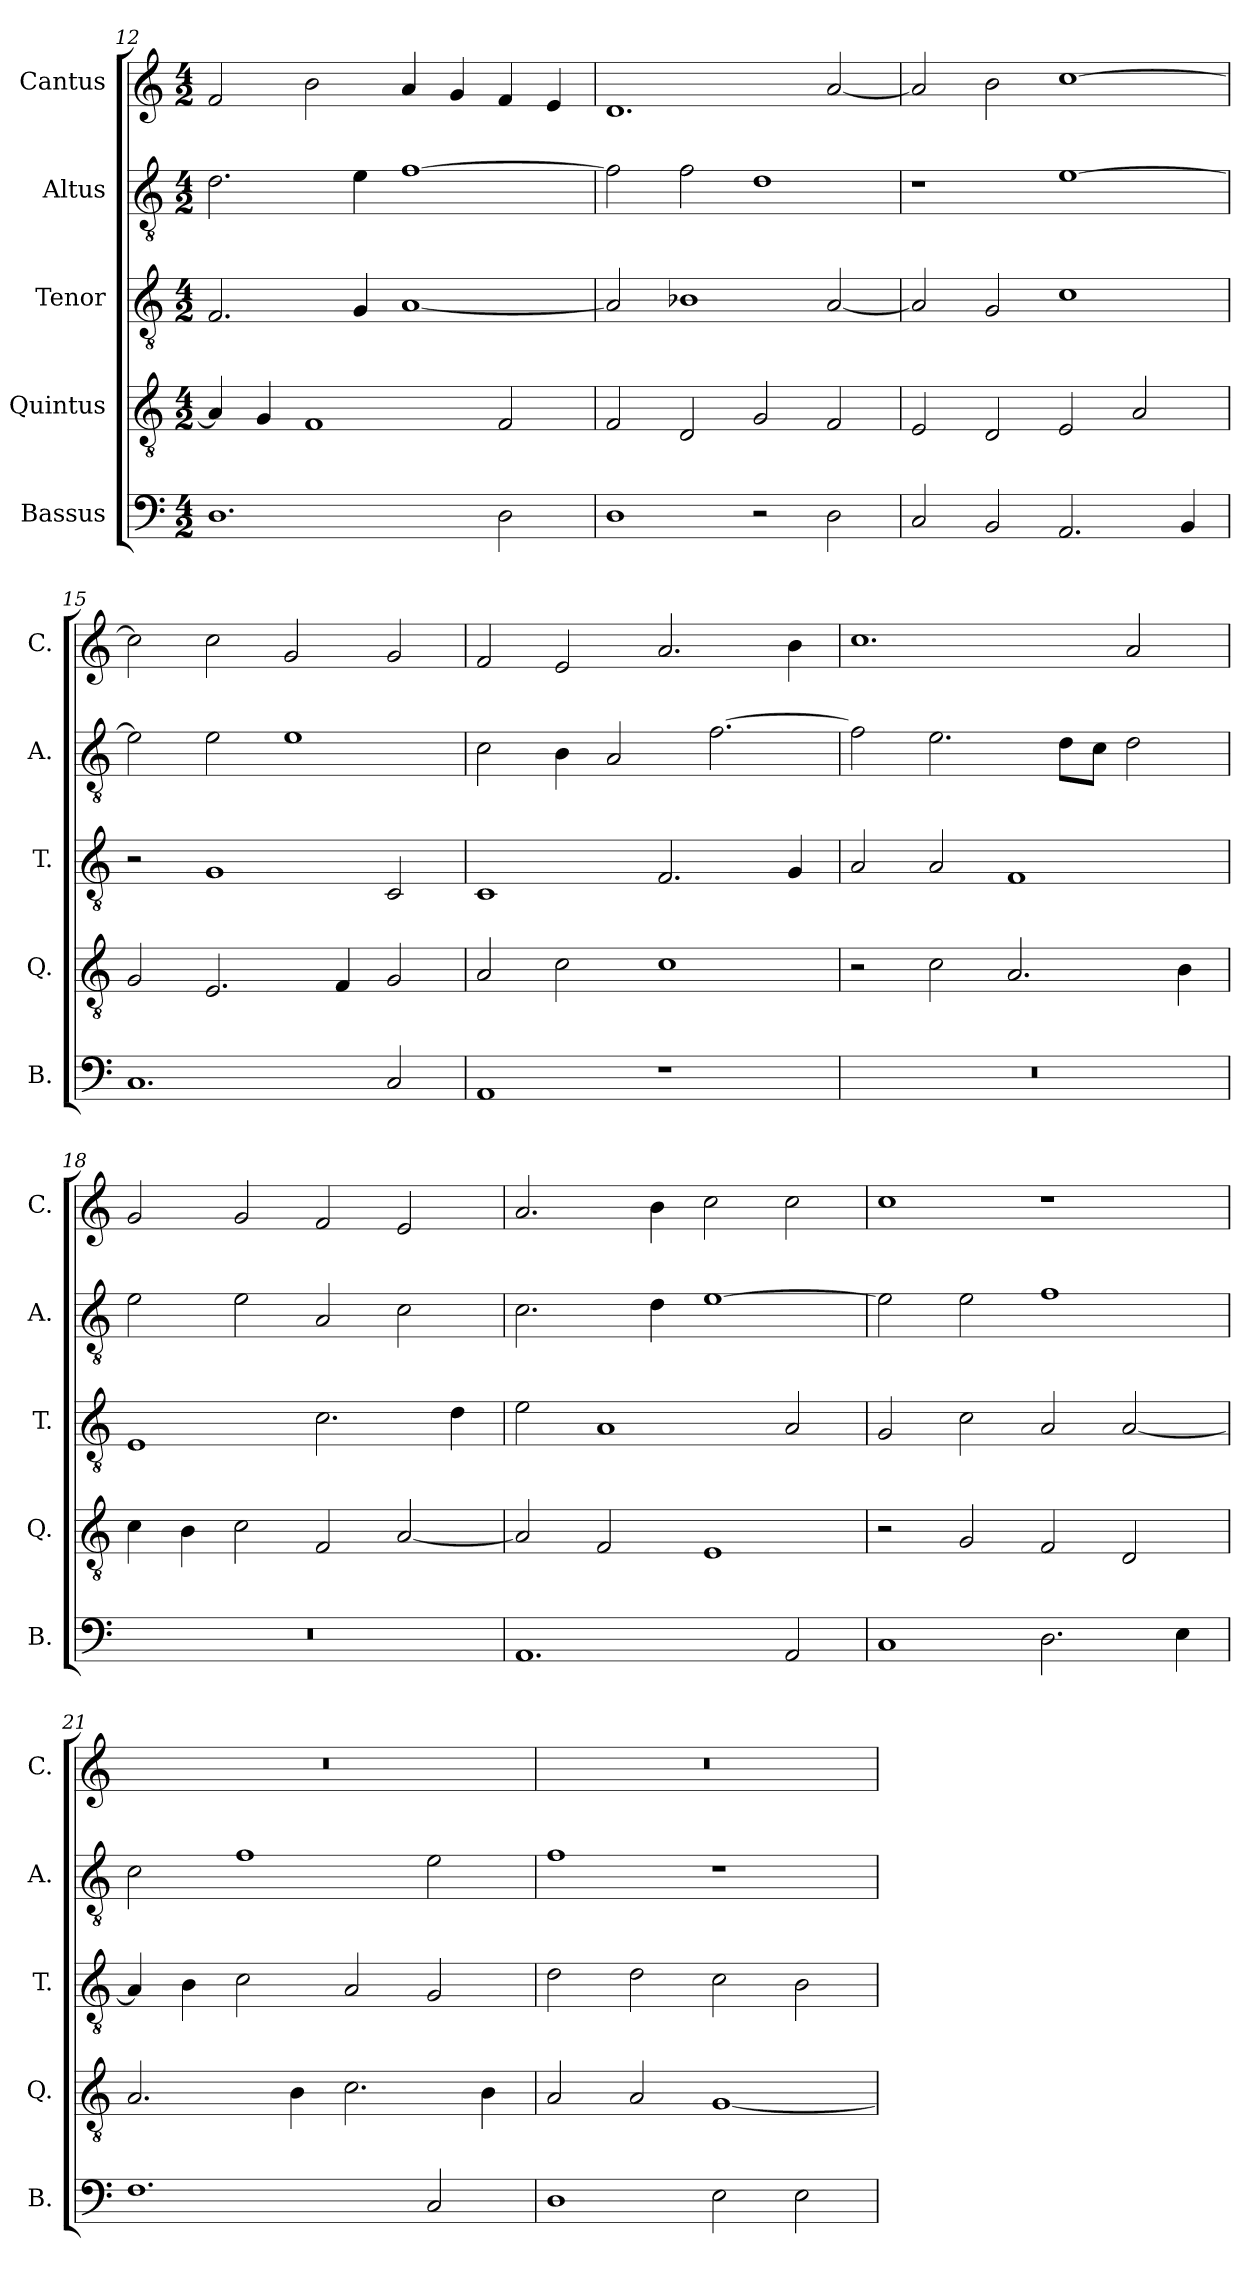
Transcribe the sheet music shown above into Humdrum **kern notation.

**kern	**kern	**kern	**kern	**kern
*part5	*part4	*part3	*part2	*part1
*staff5	*staff4	*staff3	*staff2	*staff1
*I"Bassus	*I"Quintus	*I"Tenor	*I"Altus	*I"Cantus
*I'B.	*I'Q.	*I'T.	*I'A.	*I'C.
*clefF4	*clefGv2	*clefGv2	*clefGv2	*clefG2
*k[]	*k[]	*k[]	*k[]	*k[]
*M4/2	*M4/2	*M4/2	*M4/2	*M4/2
=12	=12	=12	=12	=12
1.D	4A/]	2.F/	2.d\	2f/
.	4G/	.	.	.
.	1F	.	.	2b\
.	.	4G/	4e\	.
.	.	[1A	[1f	4a/
.	.	.	.	4g/
2D\	2F/	.	.	4f/
.	.	.	.	4e/
=13	=13	=13	=13	=13
1D	2F/	2A/]	2f\]	1.d
.	2D/	1B-X	2f\	.
2r	2G/	.	1d	.
2D\	2F/	[2A/	.	[2a/
=14	=14	=14	=14	=14
2C/	2E/	2A/]	1r	2a/]
2BB/	2D/	2G/	.	2b\
2.AA/	2E/	1c	[1e	[1cc
.	2A/	.	.	.
4BB/	.	.	.	.
=15	=15	=15	=15	=15
1.C	2G/	2r	2e\]	2cc\]
.	2.E/	1G	2e\	2cc\
.	.	.	1e	2g/
.	4F/	.	.	.
2C/	2G/	2C/	.	2g/
=16	=16	=16	=16	=16
1AA	2A/	1C	2c\	2f/
.	2c\	.	4B\	2e/
.	.	.	2A/	.
1r	1c	2.F/	.	2.a/
.	.	.	[2.f\	.
.	.	4G/	.	4b\
=17	=17	=17	=17	=17
0r	2r	2A/	2f\]	1.cc
.	2c\	2A/	2.e\	.
.	2.A/	1F	.	.
.	.	.	8d\L	.
.	.	.	8c\J	.
.	.	.	2d\	2a/
.	4B\	.	.	.
=18	=18	=18	=18	=18
0r	4c\	1E	2e\	2g/
.	4B\	.	.	.
.	2c\	.	2e\	2g/
.	2F/	2.c\	2A/	2f/
.	[2A/	.	2c\	2e/
.	.	4d\	.	.
=19	=19	=19	=19	=19
1.AA	2A/]	2e\	2.c\	2.a/
.	2F/	1A	.	.
.	.	.	4d\	4b\
.	1E	.	[1e	2cc\
2AA/	.	2A/	.	2cc\
=20	=20	=20	=20	=20
1C	2r	2G/	2e\]	1cc
.	2G/	2c\	2e\	.
2.D\	2F/	2A/	1f	1r
.	2D/	[2A/	.	.
4E\	.	.	.	.
=21	=21	=21	=21	=21
1.F	2.A/	4A/]	2c\	0r
.	.	4B\	.	.
.	.	2c\	1f	.
.	4B\	.	.	.
.	2.c\	2A/	.	.
2C/	.	2G/	2e\	.
.	4B\	.	.	.
=22	=22	=22	=22	=22
1D	2A/	2d\	1f	0r
.	2A/	2d\	.	.
2E\	[1G	2c\	1r	.
2E\	.	2B\	.	.
=	=	=	=	=
*-	*-	*-	*-	*-
